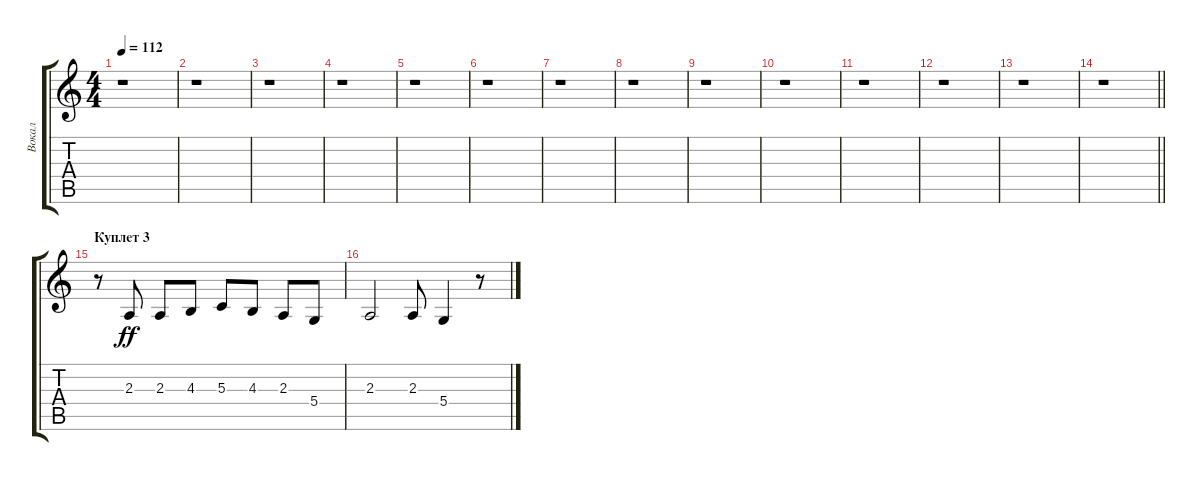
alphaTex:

\track ("Вокал" "Вокал") {instrument tenorsax}
\staff {score tabs}
\tuning (E4 B3 G3 D3 A2 E2) {hide}
\ts (4 4)
\tempo 112
\clef g2
\ks c
r.1{dy ff} |
r.1 |
r.1 |
r.1 |
r.1 |
r.1 |
r.1 |
r.1 |
r.1 |
r.1 |
r.1 |
r.1 |
r.1 |
\barLineRight lightlight
r.1 |
\section ("" "Куплет 3")
r.8 2.3.8 2.3.8 4.3.8 5.3.8 4.3.8 2.3.8 5.4.8 |
2.3.2 2.3.8 5.4.4 r.8
